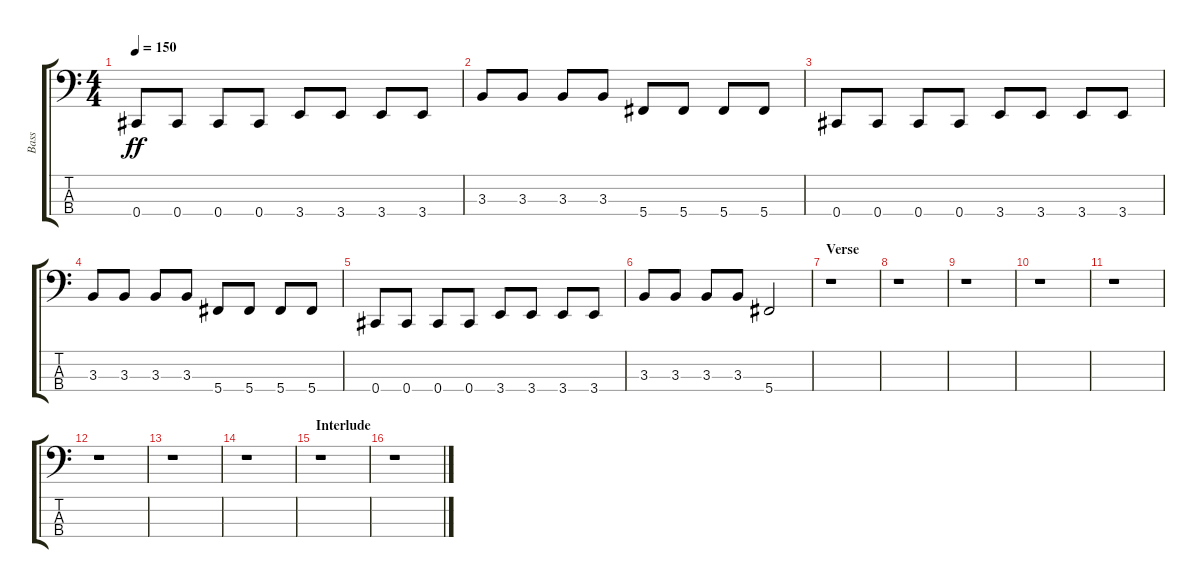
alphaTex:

\track ("Bass" "Bass") {instrument electricbassfinger}
\staff {score tabs}
\tuning (Gb2 Db2 Ab1 Db1) {hide}
\ts (4 4)
\tempo 150
\clef f4
\ks c
0.4.8{dy ff} 0.4.8 0.4.8 0.4.8 3.4.8 3.4.8 3.4.8 3.4.8 |
3.3.8 3.3.8 3.3.8 3.3.8 5.4.8 5.4.8 5.4.8 5.4.8 |
0.4.8 0.4.8 0.4.8 0.4.8 3.4.8 3.4.8 3.4.8 3.4.8 |
3.3.8 3.3.8 3.3.8 3.3.8 5.4.8 5.4.8 5.4.8 5.4.8 |
0.4.8 0.4.8 0.4.8 0.4.8 3.4.8 3.4.8 3.4.8 3.4.8 |
3.3.8 3.3.8 3.3.8 3.3.8 5.4.2 |
\section ("" "Verse")
r.1 |
r.1 |
r.1 |
r.1 |
r.1 |
r.1 |
r.1 |
r.1 |
\section ("" "Interlude")
r.1 |
r.1
